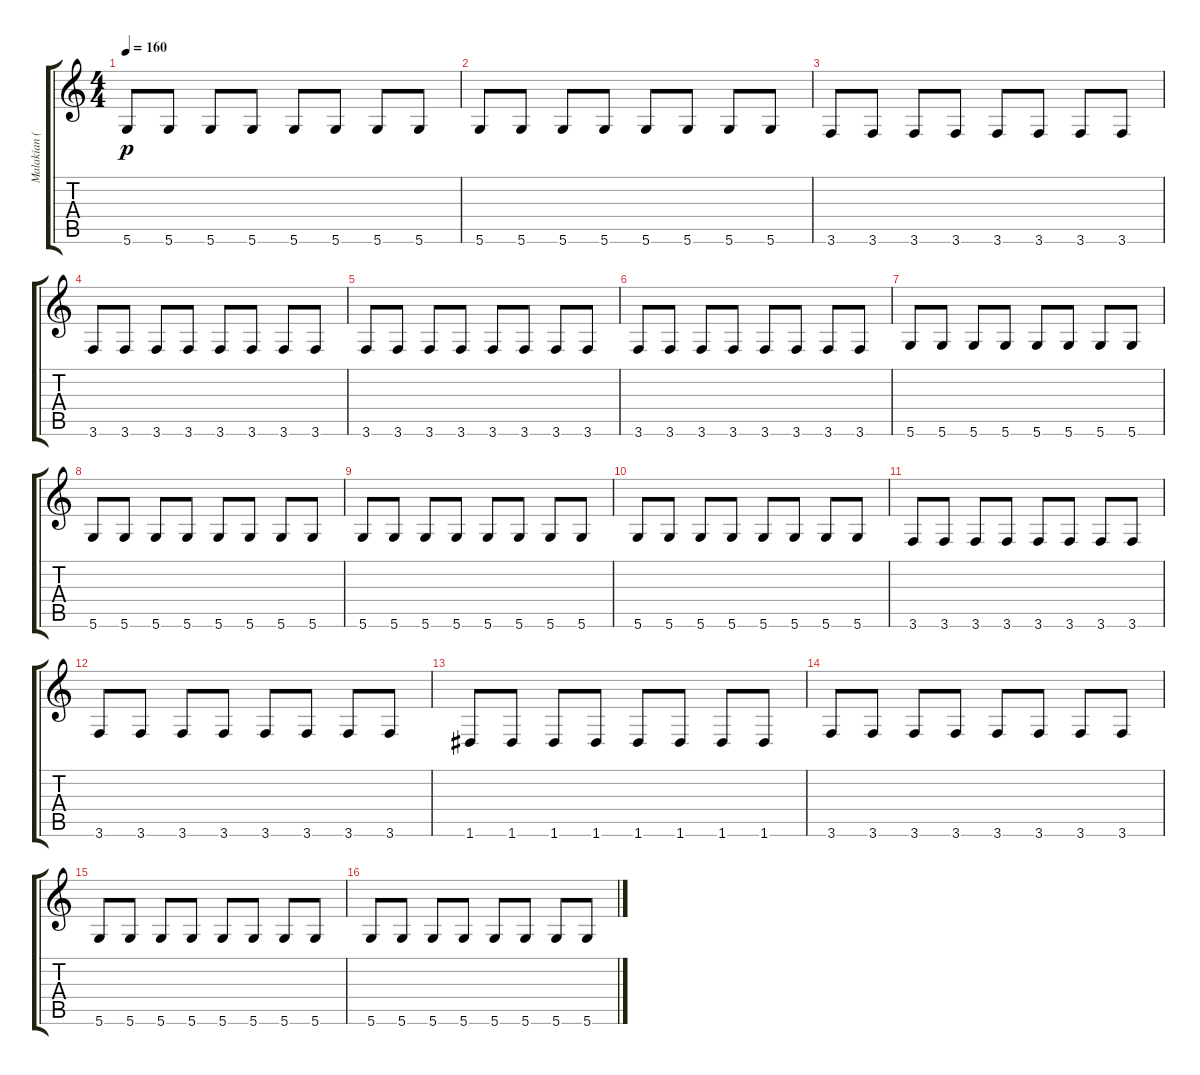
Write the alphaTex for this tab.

\track ("Malakian (Muted)" "Malakian (") {instrument electricguitarmuted}
\staff {score tabs}
\tuning (D4 A3 F3 C3 G2 D2) {hide}
\ts (4 4)
\tempo 160
\clef g2
\ks c
5.6.8{dy p} 5.6.8 5.6.8 5.6.8 5.6.8 5.6.8 5.6.8 5.6.8 |
5.6.8 5.6.8 5.6.8 5.6.8 5.6.8 5.6.8 5.6.8 5.6.8 |
3.6.8 3.6.8 3.6.8 3.6.8 3.6.8 3.6.8 3.6.8 3.6.8 |
3.6.8 3.6.8 3.6.8 3.6.8 3.6.8 3.6.8 3.6.8 3.6.8 |
3.6.8 3.6.8 3.6.8 3.6.8 3.6.8 3.6.8 3.6.8 3.6.8 |
3.6.8 3.6.8 3.6.8 3.6.8 3.6.8 3.6.8 3.6.8 3.6.8 |
5.6.8 5.6.8 5.6.8 5.6.8 5.6.8 5.6.8 5.6.8 5.6.8 |
5.6.8 5.6.8 5.6.8 5.6.8 5.6.8 5.6.8 5.6.8 5.6.8 |
5.6.8 5.6.8 5.6.8 5.6.8 5.6.8 5.6.8 5.6.8 5.6.8 |
5.6.8 5.6.8 5.6.8 5.6.8 5.6.8 5.6.8 5.6.8 5.6.8 |
3.6.8 3.6.8 3.6.8 3.6.8 3.6.8 3.6.8 3.6.8 3.6.8 |
3.6.8 3.6.8 3.6.8 3.6.8 3.6.8 3.6.8 3.6.8 3.6.8 |
1.6.8 1.6.8 1.6.8 1.6.8 1.6.8 1.6.8 1.6.8 1.6.8 |
3.6.8 3.6.8 3.6.8 3.6.8 3.6.8 3.6.8 3.6.8 3.6.8 |
5.6.8 5.6.8 5.6.8 5.6.8 5.6.8 5.6.8 5.6.8 5.6.8 |
5.6.8 5.6.8 5.6.8 5.6.8 5.6.8 5.6.8 5.6.8 5.6.8
